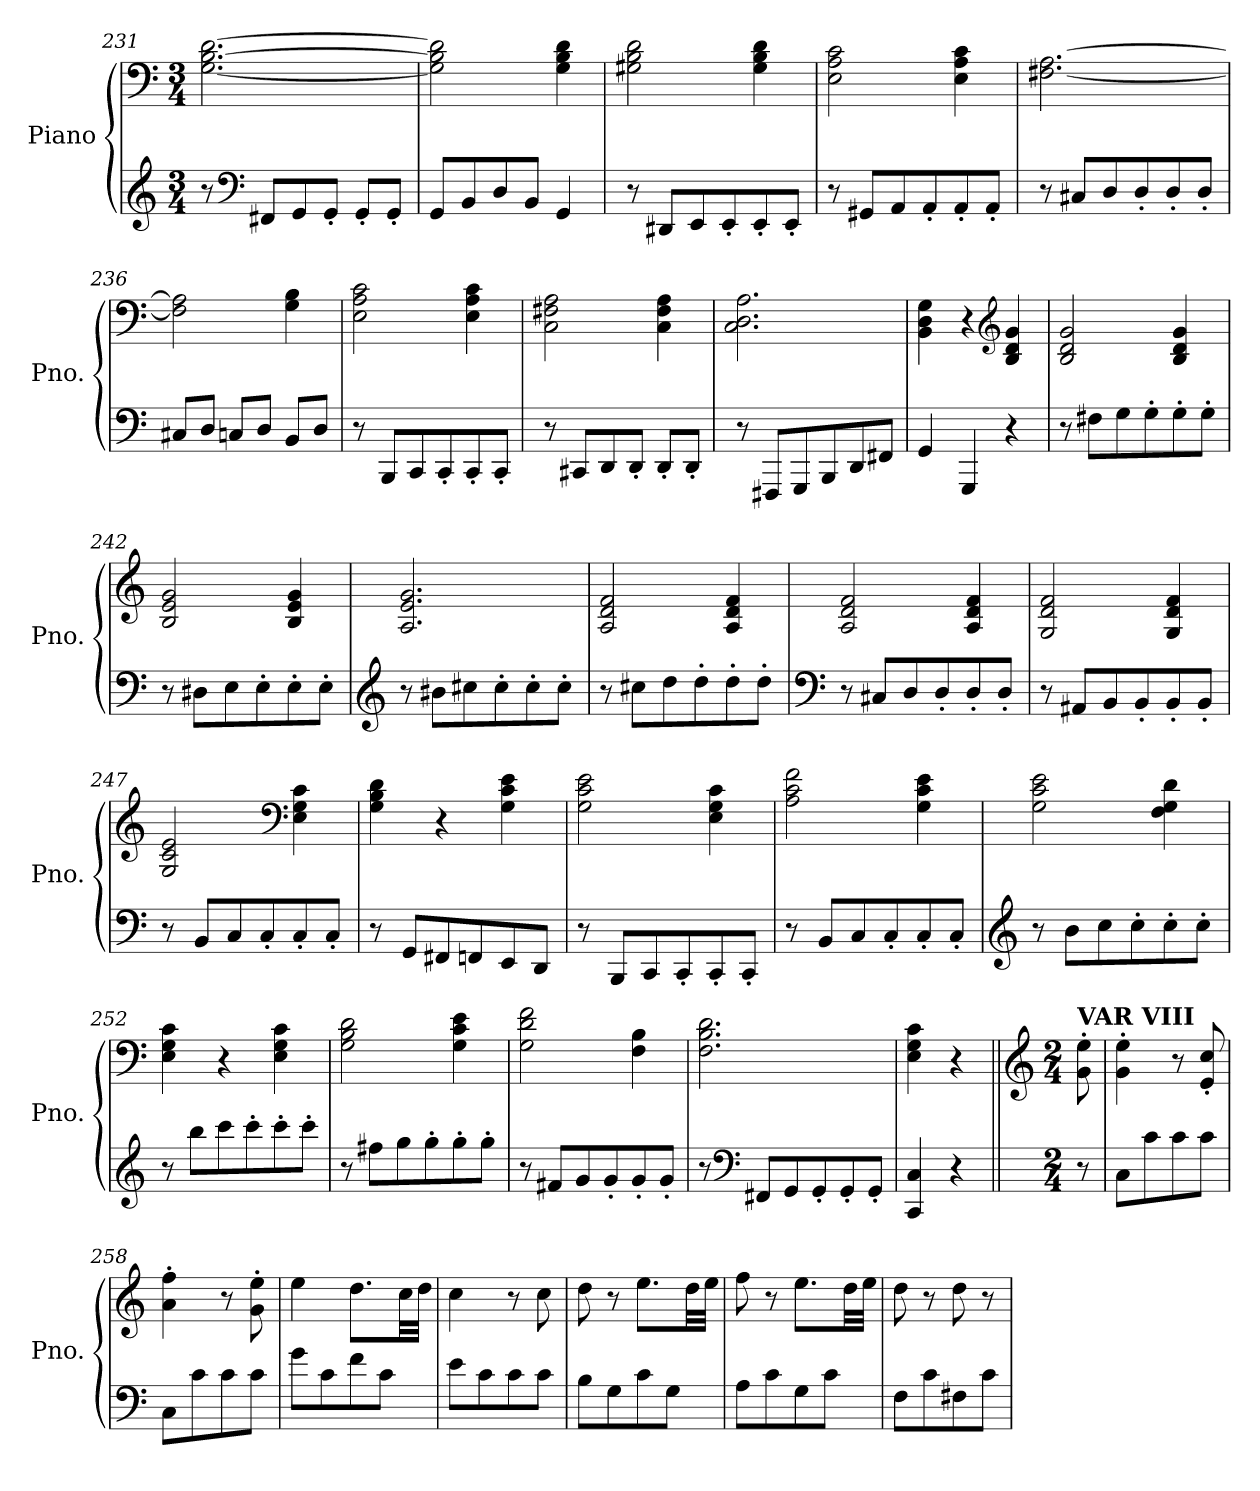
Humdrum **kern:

**kern	**kern
*part1	*part1
*staff2	*staff1
*I"Piano	*
*I'Pno.	*
*clefG2	*clefF4
*k[]	*k[]
*M3/4	*M3/4
=231	=231
8r	[2.G\ [2.B\ [2.d\
*clefF4	*
8FF#X/L	.
8GG/	.
8GG'/J	.
8GG'/L	.
8GG'/J	.
=232	=232
8GG/L	2G\] 2B\] 2d\]
8BB/	.
8D/	.
8BB/J	.
4GG/	4G\ 4B\ 4d\
=233	=233
8r	2G#X\ 2B\ 2d\
8DD#X/L	.
8EE/	.
8EE'/	.
8EE'/	4G#\ 4B\ 4d\
8EE'/J	.
!!LO:PB:g=z
=234	=234
8r	2E\ 2A\ 2c\
8GG#X/L	.
8AA/	.
8AA'/	.
8AA'/	4E\ 4A\ 4c\
8AA'/J	.
=235	=235
8r	[2.F#X\ [2.A\
8C#X/L	.
8D/	.
8D'/	.
8D'/	.
8D'/J	.
=236	=236
8C#X/L	2F#\] 2A\]
8D/J	.
8Cn/L	.
8D/J	.
8BB/L	4G\ 4B\
8D/J	.
=237	=237
8r	2E\ 2A\ 2c\
8BBB/L	.
8CC/	.
8CC'/	.
8CC'/	4E\ 4A\ 4c\
8CC'/J	.
=238	=238
8r	2C\ 2F#X\ 2A\
8CC#X/L	.
8DD/	.
8DD'/J	.
8DD'/L	4C\ 4F#\ 4A\
8DD'/J	.
=239	=239
8r	2.C\ 2.D\ 2.A\
8FFF#X/L	.
8GGG/	.
8BBB/	.
8DD/	.
8FF#X/J	.
!!LO:LB:g=z
=240	=240
4GG/	4BB\ 4D\ 4G\
4GGG/	4r
*	*clefG2
4r	4B/ 4d/ 4g/
=241	=241
8r	2B/ 2d/ 2g/
8F#X\L	.
8G\	.
8G'\	.
8G'\	4B/ 4d/ 4g/
8G'\J	.
=242	=242
8r	2B/ 2e/ 2g/
8D#X\L	.
8E\	.
8E'\	.
8E'\	4B/ 4e/ 4g/
8E'\J	.
=243	=243
*clefG2	*
8r	2.A/ 2.e/ 2.g/
8b#X\L	.
8cc#X\	.
8cc#'\	.
8cc#'\	.
8cc#'\J	.
=244	=244
8r	2A/ 2d/ 2f/
8cc#X\L	.
8dd\	.
8dd'\	.
8dd'\	4A/ 4d/ 4f/
8dd'\J	.
=245	=245
*clefF4	*
8r	2A/ 2d/ 2f/
8C#X/L	.
8D/	.
8D'/	.
8D'/	4A/ 4d/ 4f/
8D'/J	.
!!LO:LB:g=z
=246	=246
8r	2G/ 2d/ 2f/
8AA#X/L	.
8BB/	.
8BB'/	.
8BB'/	4G/ 4d/ 4f/
8BB'/J	.
=247	=247
8r	2G/ 2c/ 2e/
8BB/L	.
8C/	.
8C'/	.
*	*clefF4
8C'/	4E\ 4G\ 4c\
8C'/J	.
=248	=248
8r	4G\ 4B\ 4d\
8GG/L	.
8FF#X/	4r
8FFn/	.
8EE/	4G\ 4c\ 4e\
8DD/J	.
=249	=249
8r	2G\ 2c\ 2e\
8BBB/L	.
8CC/	.
8CC'/	.
8CC'/	4E\ 4G\ 4c\
8CC'/J	.
=250	=250
8r	2A\ 2c\ 2f\
8BB/L	.
8C/	.
8C'/	.
8C'/	4G\ 4c\ 4e\
8C'/J	.
=251	=251
*clefG2	*
8r	2G\ 2c\ 2e\
8b\L	.
8cc\	.
8cc'\	.
8cc'\	4F\ 4G\ 4d\
8cc'\J	.
!!LO:LB:g=z
=252	=252
8r	4E\ 4G\ 4c\
8bb\L	.
8ccc\	4r
8ccc'\	.
8ccc'\	4E\ 4G\ 4c\
8ccc'\J	.
=253	=253
8r	2G\ 2B\ 2d\
8ff#X\L	.
8gg\	.
8gg'\	.
8gg'\	4G\ 4c\ 4e\
8gg'\J	.
=254	=254
8r	2G\ 2d\ 2f\
8f#X/L	.
8g/	.
8g'/	.
8g'/	4F\ 4B\
8g'/J	.
=255	=255
8r	2.F\ 2.B\ 2.d\
*clefF4	*
8FF#X/L	.
8GG/	.
8GG'/	.
8GG'/	.
8GG'/J	.
=256	=256
4CC/ 4C/	4E\ 4G\ 4c\
4r	4r
=256X8||	=256X8||
*	*clefG2
*M2/4	*M2/4
!	!LO:TX:a:B:t=VAR VIII
8r	8g\' 8ee\'
=257	=257
8C\L	4g\' 4ee\'
8c\	.
8c\	8r
8c\J	8e/' 8cc/'
=258	=258
8C\L	4a\' 4ff\'
8c\	.
8c\	8r
8c\J	8g\' 8ee\'
!!LO:LB:g=z
=259	=259
8g\L	4ee\
8c\	.
8f\	8.dd\L
8c\J	.
.	32cc\LL
.	32dd\JJJ
=260	=260
8e\L	4cc\
8c\	.
8c\	8r
8c\J	8cc\
=261	=261
8B\L	8dd\
8G\	8r
8c\	8.ee\L
8G\J	.
.	32dd\LL
.	32ee\JJJ
=262	=262
8A\L	8ff\
8c\	8r
8G\	8.ee\L
8c\J	.
.	32dd\LL
.	32ee\JJJ
=263	=263
8F\L	8dd\
8c\	8r
8F#X\	8dd\
8c\J	8r
=	=
*-	*-
